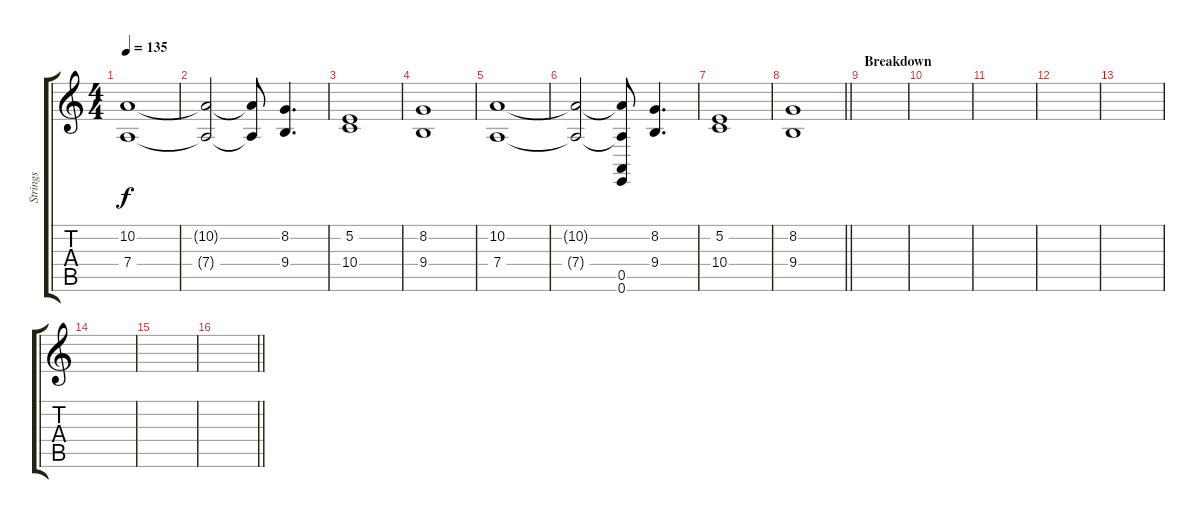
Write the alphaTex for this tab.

\track ("Strings" "Strings") {instrument stringensemble1}
\staff {score tabs}
\tuning (E4 B3 G3 D3 A2 E2) {hide}
\ts (4 4)
\tempo 135
\clef g2
\ks c
(10.2 7.4).1{dy f} |
(10.2{t} 7.4{t}).2 (10.2{t} 7.4{t}).8 (8.2 9.4).4{d} |
(5.2 10.4).1 |
(8.2 9.4).1 |
(10.2 7.4).1 |
(10.2{t} 7.4{t}).2 (10.2{t} 7.4{t} 0.5 0.6).8 (8.2 9.4).4{d} |
(5.2 10.4).1 |
\barLineRight lightlight
(8.2 9.4).1 |
\section ("" "Breakdown")
|
|
|
|
|
|
|
\barLineRight lightlight
